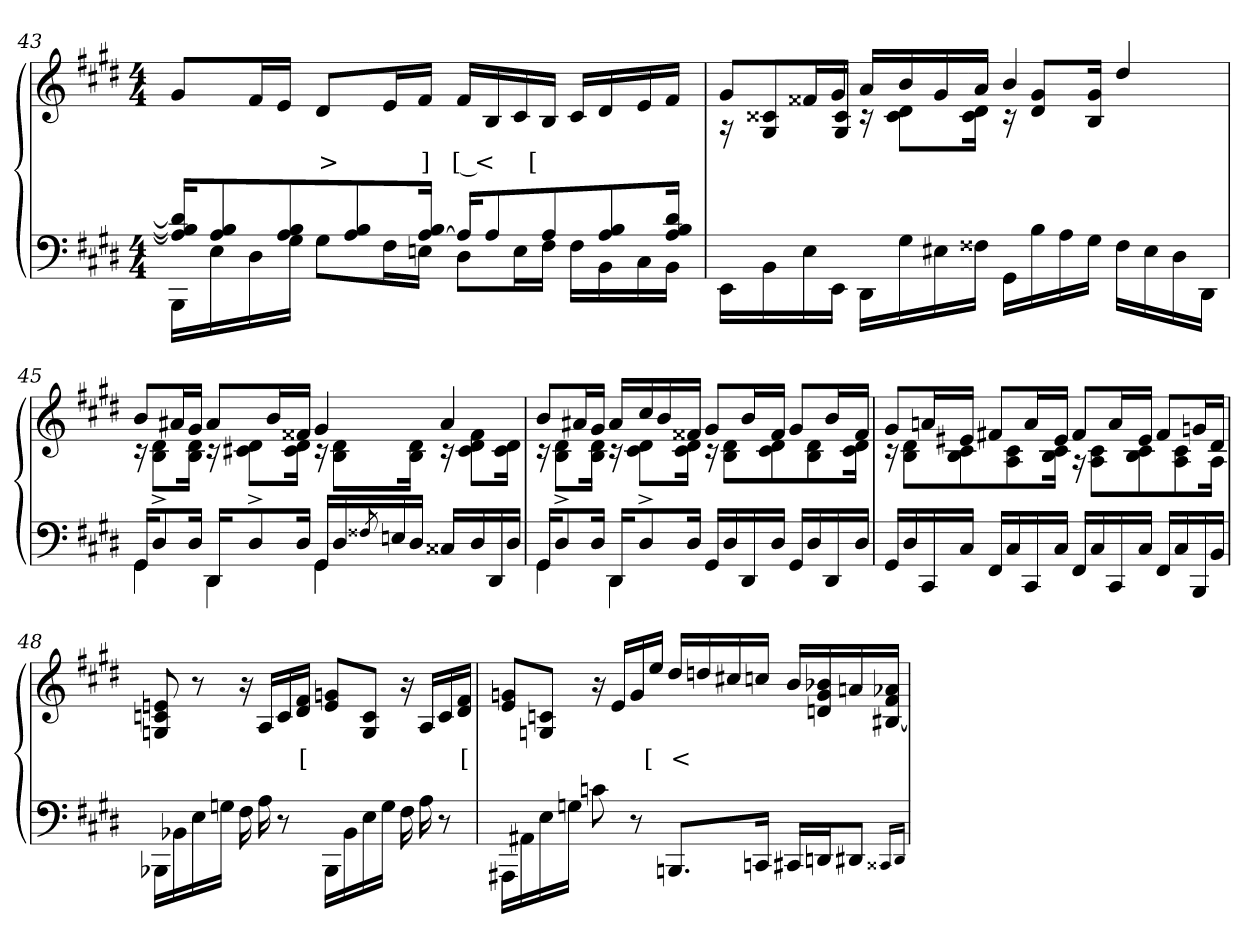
**kern	**kern	**text
*part2	*part1	*part1
*staff2	*staff1	*staff1
*clefF4	*clefG2	*
*k[f#c#g#d#]	*k[f#c#g#d#]	*
*M4/4	*M4/4	*
=43	=43	=43
*^	*	*
16d#] 16B] 16A]KL	16BBBLL	8g#L	.
8B 8A	16E	.	.
.	16D#	16f#L	.
8B 8A	16G#JJ	16eJJ	.
.	8G#L	8d#L	>
8B 8A	.	.	.
.	16F#L	16eL	.
16B [16AJk	16EnJJ	16f#JJ	]
16AKL]	8D#L	16f#LL	[ <
8A	.	16B	.
.	16EL	16c#	.
8A	16F#JJ	16BJJ	[
.	16F#LL	16c#LL	.
8B 8A	16BB	16d#	.
.	16C#	16e	.
16d# 16B 16AJk	16BBJJ	16f#JJ	.
*v	*v	*	*
=44	=44	=44
*	*^	*
16EE\LL	8g#L	16r	.
16BB	.	8c##X/ 8G#/L	.
16E	16f##XL	.	.
16EEJJ	16g#JJ	16c## 16G#Jk	.
16DD#\LL	16aLL	16r	.
16G#	16b	8d# 8c##L	.
16E#X	16g#	.	.
16F##XJJ	16aJJ	16d# 16c##Jk	.
16GG#LL	4b	16r	.
16B	.	8g#/ 8d#/L	.
16A	.	.	.
16G#JJ	.	16g# 16BJk	.
16F##\LL	4dd#/	4ryy	.
16E#	.	.	.
16D#	.	.	.
16DD#JJ	.	.	.
=45	=45	=45	=45
*^	*	*	*
16GG#KL	4GG#	8bL	16r	.
8D#^>	.	.	8d# 8BL	.
.	.	16a#XL	.	.
16D#Jk	.	16g#JJ	16d# 16BJk	.
16DD#KL	4DD#	8a#L	16r	.
8D#^>	.	.	8d# 8c#XL	.
.	.	16bL	.	.
16D#Jk	.	16f##XJJ	16d# 16c#Jk	.
16GG#LL	4GG#	4g#	16r	.
16D#	.	.	8d# 8BL	.
8qF##X/	.	.	.	.
16En	.	.	.	.
16D#JJ	.	.	16d# 16BJk	.
16C##XLL	4ryy	4a#	16r	.
16D#	.	.	8f## 8d# 8c#L	.
16DD#	.	.	.	.
16D#JJ	.	.	16d# 16c#Jk	.
=46	=46	=46	=46	=46
16GG#KL	4GG#	8bL	16r	.
8D#^>	.	.	8d# 8BL	.
.	.	16a#XL	.	.
16D#Jk	.	16g#JJ	16d# 16BJk	.
16DD#KL	4DD#	16a#LL	16r	.
8D#^>	.	16cc#	8d# 8c#L	.
.	.	16b	.	.
16D#Jk	.	16f##XJJ	16d# 16c#Jk	.
16GG#LL	2ryy	8g#L	16r	.
16D#	.	.	8d# 8BL	.
16DD#	.	16bL	.	.
16D#JJ	.	16f##JJ	8d# 8c#	.
16GG#LL	.	8g#L	.	.
16D#	.	.	8d# 8B	.
16DD#	.	16bL	.	.
16D#JJ	.	16f##JJ	16d# 16c#Jk	.
*v	*v	*	*	*
=47	=47	=47	=47
16GG#LL	8g#L	16r	.
16D#	.	8d# 8BL	.
16CC#	16anL	.	.
16C#JJ	16e#XJJ	8c# 8B	.
16FF#LL	8f#XL	.	.
16C#	.	8c# 8A	.
16CC#	16aL	.	.
16C#JJ	16e#JJ	16c# 16BJk	.
16FF#LL	8f#L	16r	.
16C#	.	8c# 8AL	.
16CC#	16aL	.	.
16C#JJ	16e#JJ	8c# 8B	.
16FF#LL	8f#L	.	.
16C#	.	8c# 8A	.
16BBB	16gnL	.	.
16BBJJ	16d#JJ	16AJk	.
*	*v	*v	*
=48	=48	=48
16BBB-X\LL	8en 8cn 8Gn	.
16BB-	.	.
16E	8r	.
16GnJJ	.	.
16F#	16r	.
16A	16ALL	.
8r	16c	.
.	16f# 16d#JJ	[
16BBB-\LL	8gn 8eL	.
16BB-	.	.
16E	8c 8GJ	.
16GJJ	.	.
16F#	16r	.
16A	16ALL	.
8r	16c	.
.	16f# 16d#JJ	[
=49	=49	=49
16AAA#X\LL	8gn 8eL	.
16AA#	.	.
16E	8cn 8GnJ	.
16GnJJ	.	.
8cn	16r	.
.	16eLL	.
8r	16g	.
.	16eeJJ	[
8.BBBnL	16dd#/LL	<
.	16ddn	.
.	16cc#X	.
16CCnJk	16ccnJJ	.
16CC#XLL	16bLL	.
16DDnJ	16b-X 16g 16dn	.
8DD#XJ	16an	.
.	16a-X 16f# [16B#XJJ	.
16qCC##X/LL	.	.
16qDD#/JJ	.	.
=	=	=
*-	*-	*-
